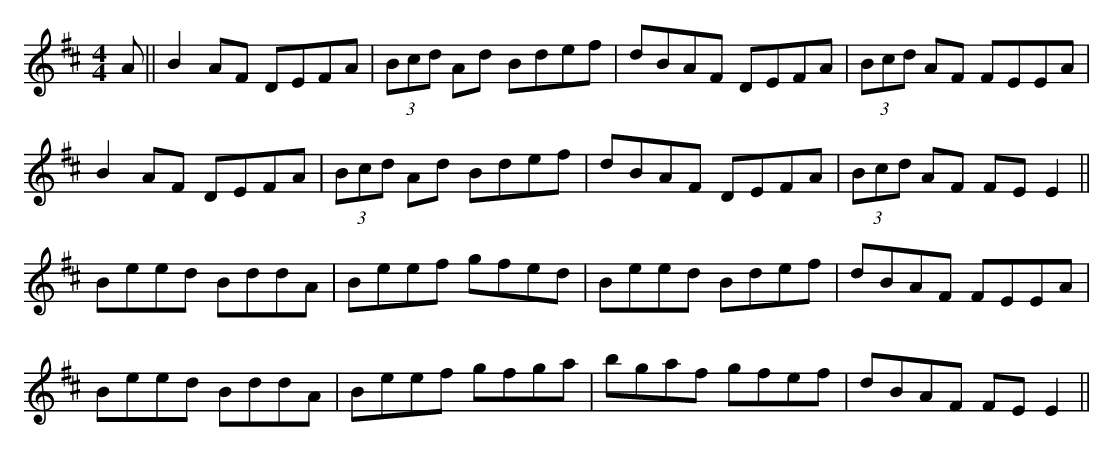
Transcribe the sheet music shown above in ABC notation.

X:1
M:4/4
K:D
A||B2 AF DEFA|(3Bcd Ad Bdef|dBAF DEFA|(3Bcd AF FEEA|
B2 AF DEFA|(3Bcd Ad Bdef|dBAF DEFA|(3Bcd AF FE E2||
Beed BddA|Beef gfed|Beed Bdef|dBAF FEEA|
Beed BddA|Beef gfga|bgaf gfef|dBAF FE E2||
